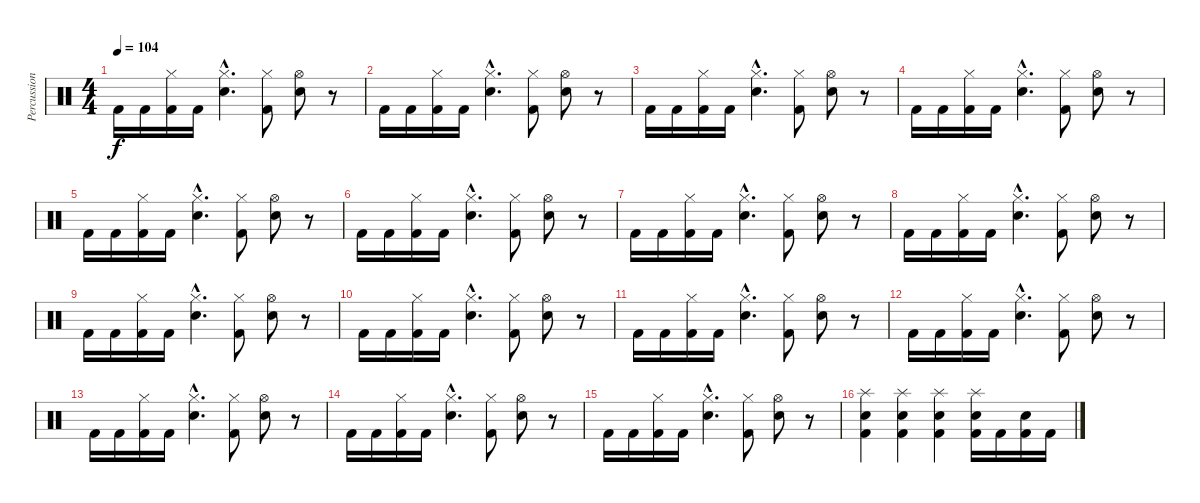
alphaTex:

\track ("Percussion" "Percussion") {instrument percussion}
\staff {score}
\articulation defaults
\ts (4 4)
\tempo 104
\clef neutral
\ks c "Kick (hit) 2".16{dy f} "Kick (hit) 2".16
("Kick (hit) 2" "Hi-Hat (closed)").16 "Kick (hit) 2".16 ("Snare (hit) 2"{hac} "Hi-Hat (closed)"{hac}).4{d} ("Kick (hit) 2" "Hi-Hat (closed)").8 ("Snare (hit) 2" "Hi-Hat (open)").8 r.8 |
"Kick (hit) 2".16 "Kick (hit) 2".16 ("Kick (hit) 2" "Hi-Hat (closed)").16 "Kick (hit) 2".16 ("Snare (hit) 2"{hac} "Hi-Hat (closed)"{hac}).4{d} ("Kick (hit) 2" "Hi-Hat (closed)").8 ("Snare (hit) 2" "Hi-Hat (open)").8 r.8 |
"Kick (hit) 2".16 "Kick (hit) 2".16 ("Kick (hit) 2" "Hi-Hat (closed)").16 "Kick (hit) 2".16 ("Snare (hit) 2"{hac} "Hi-Hat (closed)"{hac}).4{d} ("Kick (hit) 2" "Hi-Hat (closed)").8 ("Snare (hit) 2" "Hi-Hat (open)").8 r.8 |
"Kick (hit) 2".16 "Kick (hit) 2".16 ("Kick (hit) 2" "Hi-Hat (closed)").16 "Kick (hit) 2".16 ("Snare (hit) 2"{hac} "Hi-Hat (closed)"{hac}).4{d} ("Kick (hit) 2" "Hi-Hat (closed)").8 ("Snare (hit) 2" "Hi-Hat (open)").8 r.8 |
"Kick (hit) 2".16 "Kick (hit) 2".16 ("Kick (hit) 2" "Hi-Hat (closed)").16 "Kick (hit) 2".16 ("Snare (hit) 2"{hac} "Hi-Hat (closed)"{hac}).4{d} ("Kick (hit) 2" "Hi-Hat (closed)").8 ("Snare (hit) 2" "Hi-Hat (open)").8 r.8 |
"Kick (hit) 2".16 "Kick (hit) 2".16 ("Kick (hit) 2" "Hi-Hat (closed)").16 "Kick (hit) 2".16 ("Snare (hit) 2"{hac} "Hi-Hat (closed)"{hac}).4{d} ("Kick (hit) 2" "Hi-Hat (closed)").8 ("Snare (hit) 2" "Hi-Hat (open)").8 r.8 |
"Kick (hit) 2".16 "Kick (hit) 2".16 ("Kick (hit) 2" "Hi-Hat (closed)").16 "Kick (hit) 2".16 ("Snare (hit) 2"{hac} "Hi-Hat (closed)"{hac}).4{d} ("Kick (hit) 2" "Hi-Hat (closed)").8 ("Snare (hit) 2" "Hi-Hat (open)").8 r.8 |
"Kick (hit) 2".16 "Kick (hit) 2".16 ("Kick (hit) 2" "Hi-Hat (closed)").16 "Kick (hit) 2".16 ("Snare (hit) 2"{hac} "Hi-Hat (closed)"{hac}).4{d} ("Kick (hit) 2" "Hi-Hat (closed)").8 ("Snare (hit) 2" "Hi-Hat (open)").8 r.8 |
"Kick (hit) 2".16 "Kick (hit) 2".16 ("Kick (hit) 2" "Hi-Hat (closed)").16 "Kick (hit) 2".16 ("Snare (hit) 2"{hac} "Hi-Hat (closed)"{hac}).4{d} ("Kick (hit) 2" "Hi-Hat (closed)").8 ("Snare (hit) 2" "Hi-Hat (open)").8 r.8 |
"Kick (hit) 2".16 "Kick (hit) 2".16 ("Kick (hit) 2" "Hi-Hat (closed)").16 "Kick (hit) 2".16 ("Snare (hit) 2"{hac} "Hi-Hat (closed)"{hac}).4{d} ("Kick (hit) 2" "Hi-Hat (closed)").8 ("Snare (hit) 2" "Hi-Hat (open)").8 r.8 |
"Kick (hit) 2".16 "Kick (hit) 2".16 ("Kick (hit) 2" "Hi-Hat (closed)").16 "Kick (hit) 2".16 ("Snare (hit) 2"{hac} "Hi-Hat (closed)"{hac}).4{d} ("Kick (hit) 2" "Hi-Hat (closed)").8 ("Snare (hit) 2" "Hi-Hat (open)").8 r.8 |
"Kick (hit) 2".16 "Kick (hit) 2".16 ("Kick (hit) 2" "Hi-Hat (closed)").16 "Kick (hit) 2".16 ("Snare (hit) 2"{hac} "Hi-Hat (closed)"{hac}).4{d} ("Kick (hit) 2" "Hi-Hat (closed)").8 ("Snare (hit) 2" "Hi-Hat (open)").8 r.8 |
"Kick (hit) 2".16 "Kick (hit) 2".16 ("Kick (hit) 2" "Hi-Hat (closed)").16 "Kick (hit) 2".16 ("Snare (hit) 2"{hac} "Hi-Hat (closed)"{hac}).4{d} ("Kick (hit) 2" "Hi-Hat (closed)").8 ("Snare (hit) 2" "Hi-Hat (open)").8 r.8 |
"Kick (hit) 2".16 "Kick (hit) 2".16 ("Kick (hit) 2" "Hi-Hat (closed)").16 "Kick (hit) 2".16 ("Snare (hit) 2"{hac} "Hi-Hat (closed)"{hac}).4{d} ("Kick (hit) 2" "Hi-Hat (closed)").8 ("Snare (hit) 2" "Hi-Hat (open)").8 r.8 |
"Kick (hit) 2".16 "Kick (hit) 2".16 ("Kick (hit) 2" "Hi-Hat (closed)").16 "Kick (hit) 2".16 ("Snare (hit) 2"{hac} "Hi-Hat (closed)"{hac}).4{d} ("Kick (hit) 2" "Hi-Hat (closed)").8 ("Snare (hit) 2" "Hi-Hat (open)").8 r.8 |
("Kick (hit) 2" "Splash (hit)" "Snare (hit) 2").4 ("Kick (hit) 2" "Splash (hit)" "Snare (hit) 2").4 ("Kick (hit) 2" "Splash (hit)" "Snare (hit) 2").4 ("Kick (hit) 2" "Splash (hit)" "Snare (hit) 2").16 "Kick (hit) 2".16 ("Kick (hit) 2" "Snare (hit) 2").16 "Kick (hit) 2".16
